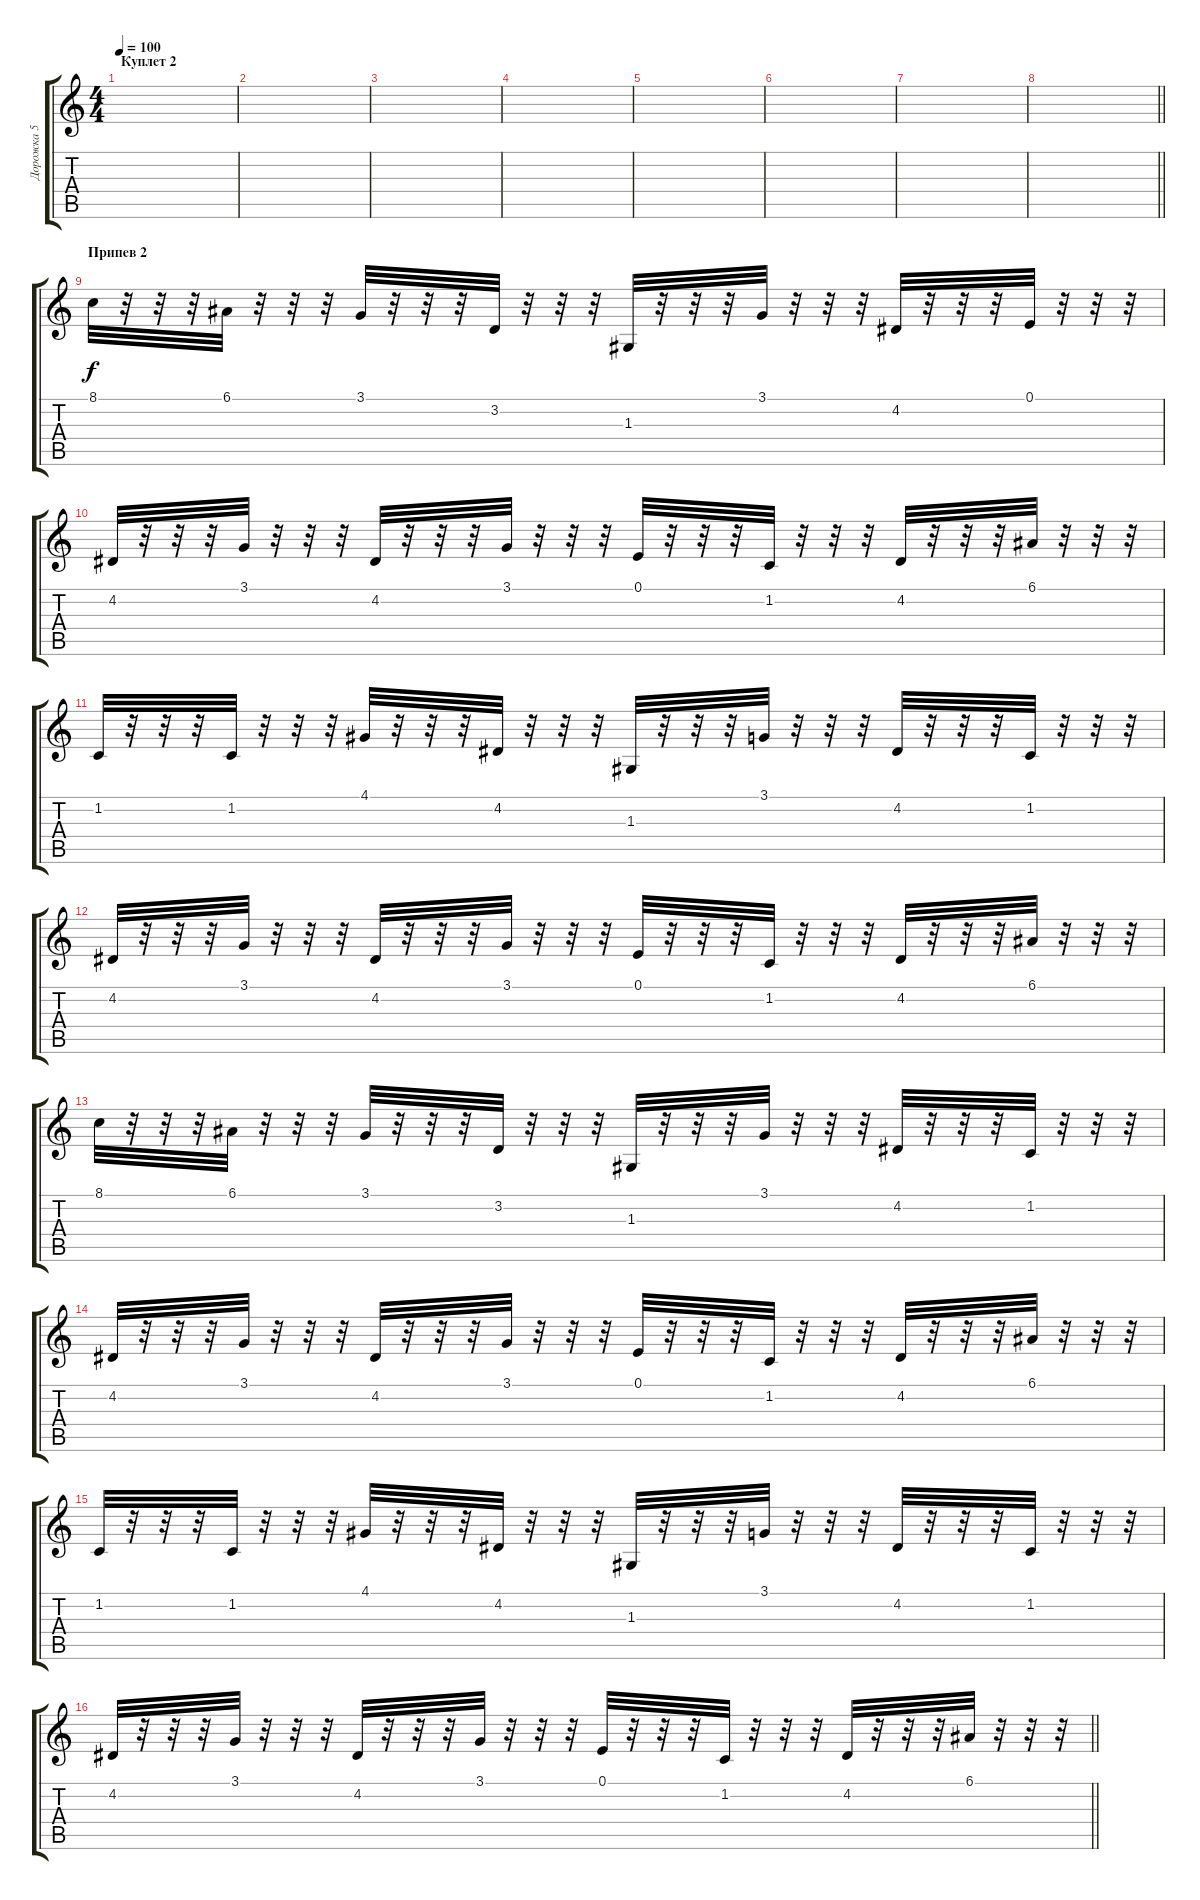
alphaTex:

\track ("Дорожка 5" "Дорожка 5") {instrument baritonesax}
\staff {score tabs}
\tuning (E4 B3 G3 D3 A2 E2) {hide}
\ts (4 4)
\section ("" "Куплет 2")
\tempo 100
\clef g2
\ks c
|
|
|
|
|
|
|
\barLineRight lightlight
|
\section ("" "Припев 2")
8.1.32 r.32 r.32 r.32 6.1.32 r.32 r.32 r.32 3.1.32 r.32 r.32 r.32 3.2.32 r.32 r.32 r.32 1.3.32 r.32 r.32 r.32 3.1.32 r.32 r.32 r.32 4.2.32 r.32 r.32 r.32 0.1.32 r.32 r.32 r.32 |
4.2.32 r.32 r.32 r.32 3.1.32 r.32 r.32 r.32 4.2.32 r.32 r.32 r.32 3.1.32 r.32 r.32 r.32 0.1.32 r.32 r.32 r.32 1.2.32 r.32 r.32 r.32 4.2.32 r.32 r.32 r.32 6.1.32 r.32 r.32 r.32 |
1.2.32 r.32 r.32 r.32 1.2.32 r.32 r.32 r.32 4.1.32 r.32 r.32 r.32 4.2.32 r.32 r.32 r.32 1.3.32 r.32 r.32 r.32 3.1.32 r.32 r.32 r.32 4.2.32 r.32 r.32 r.32 1.2.32 r.32 r.32 r.32 |
4.2.32 r.32 r.32 r.32 3.1.32 r.32 r.32 r.32 4.2.32 r.32 r.32 r.32 3.1.32 r.32 r.32 r.32 0.1.32 r.32 r.32 r.32 1.2.32 r.32 r.32 r.32 4.2.32 r.32 r.32 r.32 6.1.32 r.32 r.32 r.32 |
8.1.32 r.32 r.32 r.32 6.1.32 r.32 r.32 r.32 3.1.32 r.32 r.32 r.32 3.2.32 r.32 r.32 r.32 1.3.32 r.32 r.32 r.32 3.1.32 r.32 r.32 r.32 4.2.32 r.32 r.32 r.32 1.2.32 r.32 r.32 r.32 |
4.2.32 r.32 r.32 r.32 3.1.32 r.32 r.32 r.32 4.2.32 r.32 r.32 r.32 3.1.32 r.32 r.32 r.32 0.1.32 r.32 r.32 r.32 1.2.32 r.32 r.32 r.32 4.2.32 r.32 r.32 r.32 6.1.32 r.32 r.32 r.32 |
1.2.32 r.32 r.32 r.32 1.2.32 r.32 r.32 r.32 4.1.32 r.32 r.32 r.32 4.2.32 r.32 r.32 r.32 1.3.32 r.32 r.32 r.32 3.1.32 r.32 r.32 r.32 4.2.32 r.32 r.32 r.32 1.2.32 r.32 r.32 r.32 |
\barLineRight lightlight
4.2.32 r.32 r.32 r.32 3.1.32 r.32 r.32 r.32 4.2.32 r.32 r.32 r.32 3.1.32 r.32 r.32 r.32 0.1.32 r.32 r.32 r.32 1.2.32 r.32 r.32 r.32 4.2.32 r.32 r.32 r.32 6.1.32 r.32 r.32 r.32
